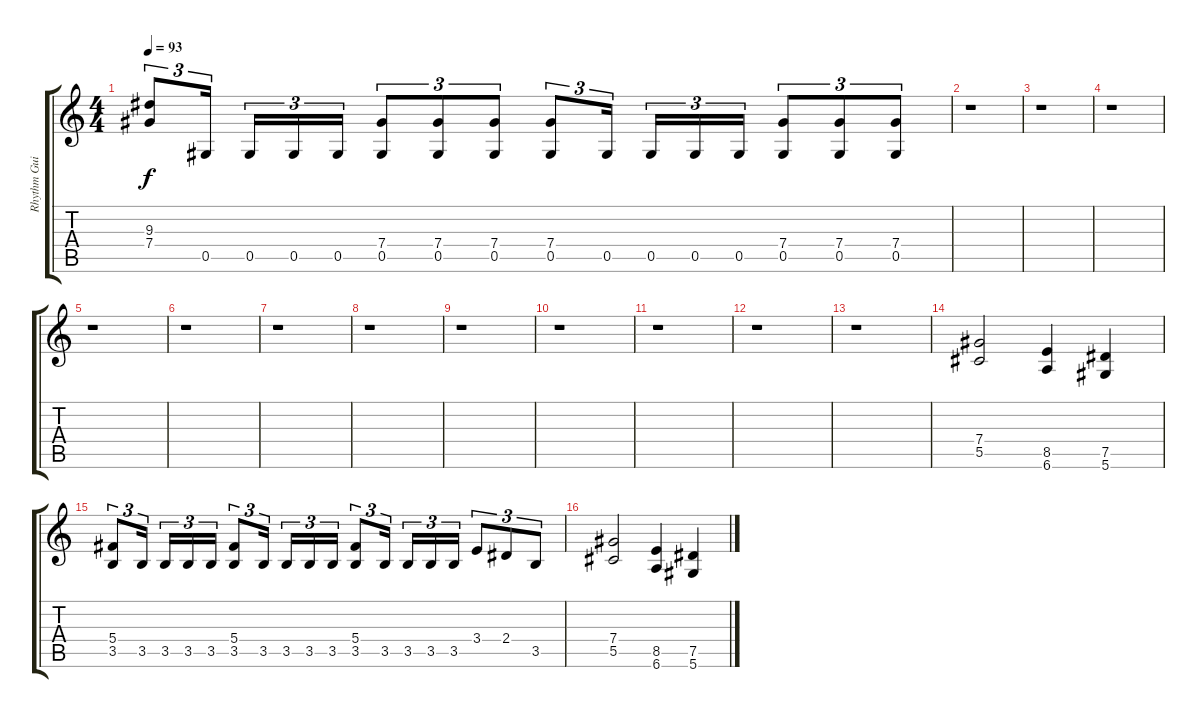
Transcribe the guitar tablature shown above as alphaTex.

\track ("Rhythm Guitar" "Rhythm Gui") {instrument distortionguitar}
\staff {score tabs}
\tuning (Eb4 Bb3 Gb3 Db3 Ab2 Eb2) {hide}
\ts (4 4)
\tempo 93
\clef g2
\ks c
(9.3 7.4).8{tu (3 2) dy f} 0.5.16{tu (3 2)} 0.5.16{tu (3 2)} 0.5.16{tu (3 2)} 0.5.16{tu (3 2)} (7.4 0.5).8{tu (3 2)} (7.4 0.5).8{tu (3 2)} (7.4 0.5).8{tu (3 2)} (7.4 0.5).8{tu (3 2)} 0.5.16{tu (3 2)} 0.5.16{tu (3 2)} 0.5.16{tu (3 2)} 0.5.16{tu (3 2)} (7.4 0.5).8{tu (3 2)} (7.4 0.5).8{tu (3 2)} (7.4 0.5).8{tu (3 2)} |
r.1 |
r.1 |
r.1 |
r.1 |
r.1 |
r.1 |
r.1 |
r.1 |
r.1 |
r.1 |
r.1 |
r.1 |
(7.4 5.5).2 (8.5 6.6).4 (7.5 5.6).4 |
(5.4 3.5).8{tu (3 2)} 3.5.16{tu (3 2)} 3.5.16{tu (3 2)} 3.5.16{tu (3 2)} 3.5.16{tu (3 2)} (5.4 3.5).8{tu (3 2)} 3.5.16{tu (3 2)} 3.5.16{tu (3 2)} 3.5.16{tu (3 2)} 3.5.16{tu (3 2)} (5.4 3.5).8{tu (3 2)} 3.5.16{tu (3 2)} 3.5.16{tu (3 2)} 3.5.16{tu (3 2)} 3.5.16{tu (3 2)} 3.4.8{tu (3 2)} 2.4.8{tu (3 2)} 3.5.8{tu (3 2)} |
(7.4 5.5).2 (8.5 6.6).4 (7.5 5.6).4
